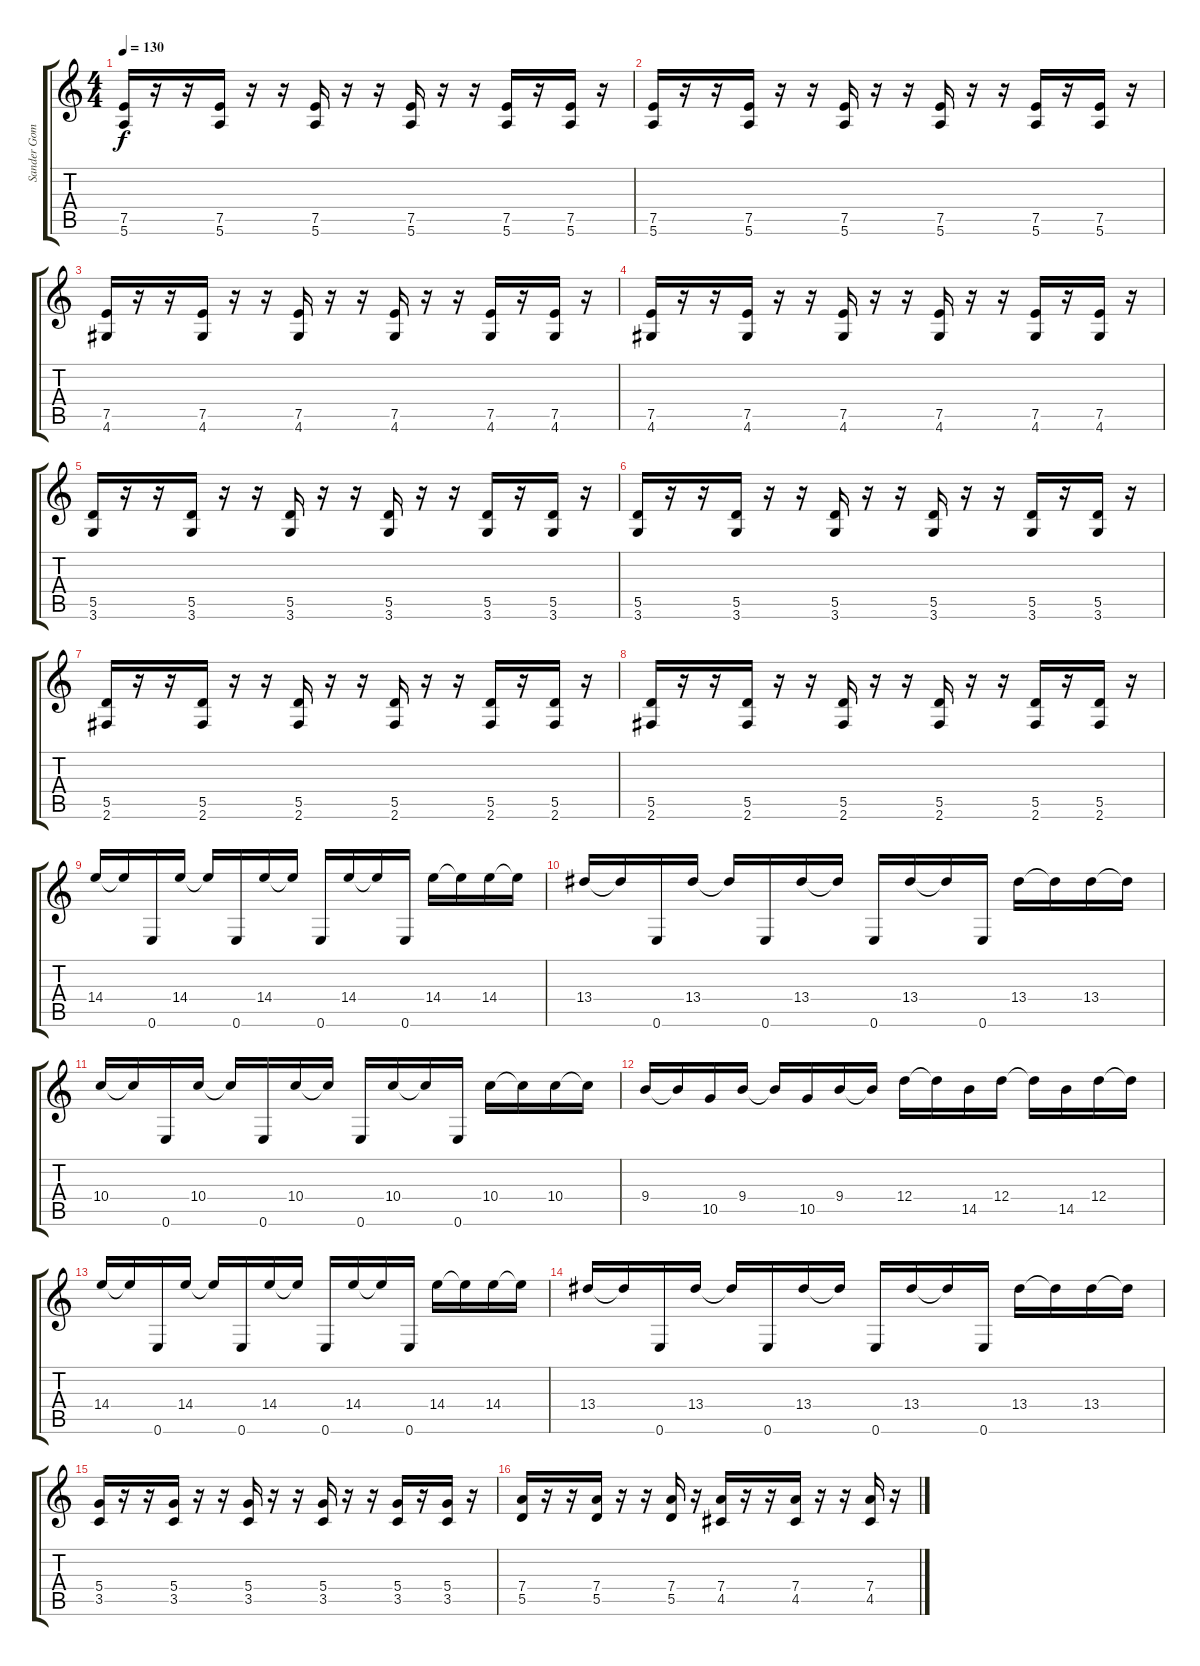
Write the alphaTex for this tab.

\track ("Sander Gommans" "Sander Gom") {instrument distortionguitar}
\staff {score tabs}
\tuning (E4 B3 G3 D3 A2 E2) {hide}
\ts (4 4)
\tempo 130
\clef g2
\ks c
(7.5 5.6).16{dy f} r.16 r.16 (7.5 5.6).16 r.16 r.16 (7.5 5.6).16 r.16 r.16 (7.5 5.6).16 r.16 r.16 (7.5 5.6).16 r.16 (7.5 5.6).16 r.16 |
(7.5 5.6).16 r.16 r.16 (7.5 5.6).16 r.16 r.16 (7.5 5.6).16 r.16 r.16 (7.5 5.6).16 r.16 r.16 (7.5 5.6).16 r.16 (7.5 5.6).16 r.16 |
(7.5 4.6).16 r.16 r.16 (7.5 4.6).16 r.16 r.16 (7.5 4.6).16 r.16 r.16 (7.5 4.6).16 r.16 r.16 (7.5 4.6).16 r.16 (7.5 4.6).16 r.16 |
(7.5 4.6).16 r.16 r.16 (7.5 4.6).16 r.16 r.16 (7.5 4.6).16 r.16 r.16 (7.5 4.6).16 r.16 r.16 (7.5 4.6).16 r.16 (7.5 4.6).16 r.16 |
(5.5 3.6).16 r.16 r.16 (5.5 3.6).16 r.16 r.16 (5.5 3.6).16 r.16 r.16 (5.5 3.6).16 r.16 r.16 (5.5 3.6).16 r.16 (5.5 3.6).16 r.16 |
(5.5 3.6).16 r.16 r.16 (5.5 3.6).16 r.16 r.16 (5.5 3.6).16 r.16 r.16 (5.5 3.6).16 r.16 r.16 (5.5 3.6).16 r.16 (5.5 3.6).16 r.16 |
(5.5 2.6).16 r.16 r.16 (5.5 2.6).16 r.16 r.16 (5.5 2.6).16 r.16 r.16 (5.5 2.6).16 r.16 r.16 (5.5 2.6).16 r.16 (5.5 2.6).16 r.16 |
(5.5 2.6).16 r.16 r.16 (5.5 2.6).16 r.16 r.16 (5.5 2.6).16 r.16 r.16 (5.5 2.6).16 r.16 r.16 (5.5 2.6).16 r.16 (5.5 2.6).16 r.16 |
14.4.16 14.4{t}.16 0.6.16 14.4.16 14.4{t}.16 0.6.16 14.4.16 14.4{t}.16 0.6.16 14.4.16 14.4{t}.16 0.6.16 14.4.16 14.4{t}.16 14.4.16 14.4{t}.16 |
13.4.16 13.4{t}.16 0.6.16 13.4.16 13.4{t}.16 0.6.16 13.4.16 13.4{t}.16 0.6.16 13.4.16 13.4{t}.16 0.6.16 13.4.16 13.4{t}.16 13.4.16 13.4{t}.16 |
10.4.16 10.4{t}.16 0.6.16 10.4.16 10.4{t}.16 0.6.16 10.4.16 10.4{t}.16 0.6.16 10.4.16 10.4{t}.16 0.6.16 10.4.16 10.4{t}.16 10.4.16 10.4{t}.16 |
9.4.16 9.4{t}.16 10.5.16 9.4.16 9.4{t}.16 10.5.16 9.4.16 9.4{t}.16 12.4.16 12.4{t}.16 14.5.16 12.4.16 12.4{t}.16 14.5.16 12.4.16 12.4{t}.16 |
14.4.16 14.4{t}.16 0.6.16 14.4.16 14.4{t}.16 0.6.16 14.4.16 14.4{t}.16 0.6.16 14.4.16 14.4{t}.16 0.6.16 14.4.16 14.4{t}.16 14.4.16 14.4{t}.16 |
13.4.16 13.4{t}.16 0.6.16 13.4.16 13.4{t}.16 0.6.16 13.4.16 13.4{t}.16 0.6.16 13.4.16 13.4{t}.16 0.6.16 13.4.16 13.4{t}.16 13.4.16 13.4{t}.16 |
(5.4 3.5).16 r.16 r.16 (5.4 3.5).16 r.16 r.16 (5.4 3.5).16 r.16 r.16 (5.4 3.5).16 r.16 r.16 (5.4 3.5).16 r.16 (5.4 3.5).16 r.16 |
(7.4 5.5).16 r.16 r.16 (7.4 5.5).16 r.16 r.16 (7.4 5.5).16 r.16 (7.4 4.5).16 r.16 r.16 (7.4 4.5).16 r.16 r.16 (7.4 4.5).16 r.16
